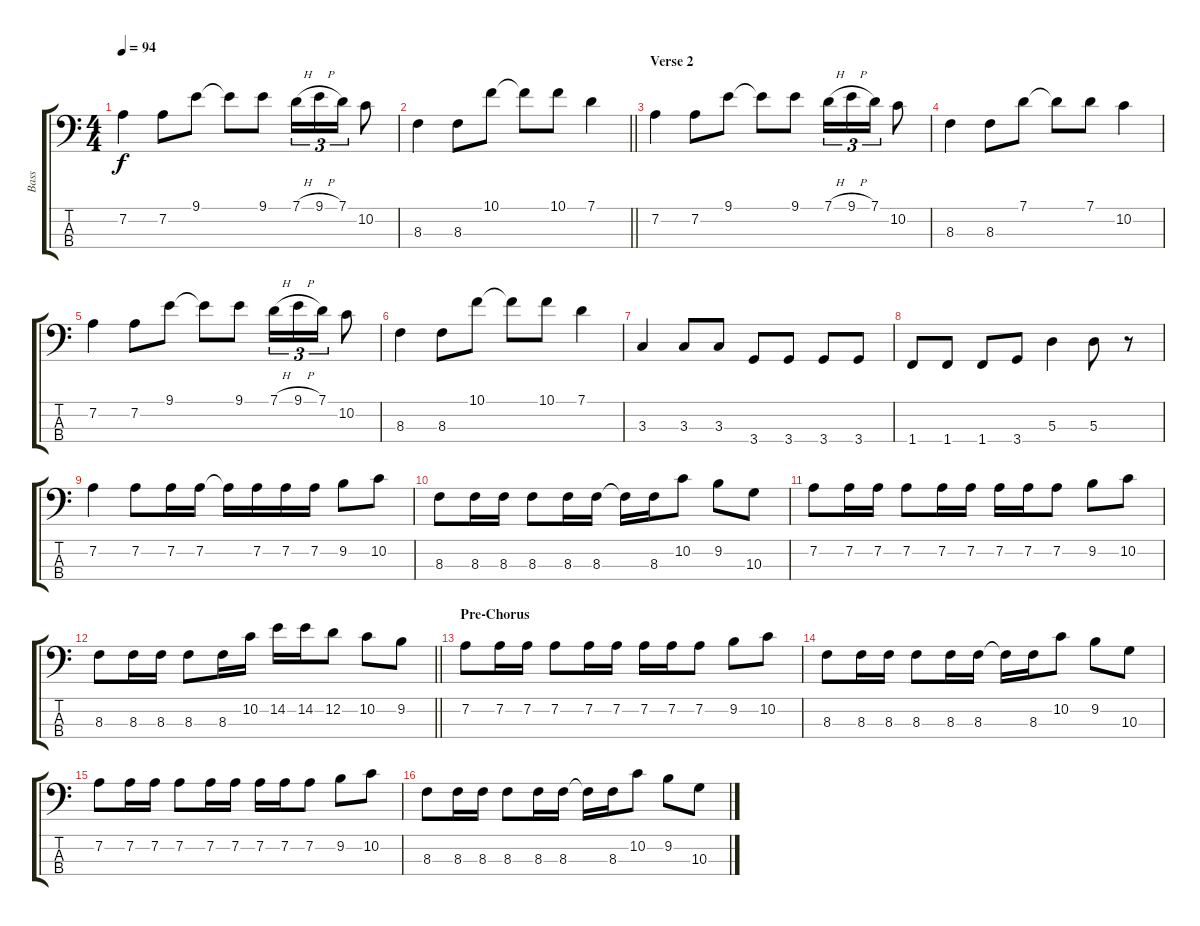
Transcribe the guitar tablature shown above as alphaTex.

\track ("Bass" "Bass") {instrument electricbassfinger}
\staff {score tabs}
\tuning (G2 D2 A1 E1) {hide}
\ts (4 4)
\tempo 94
\clef f4
\ks c
7.2.4{dy f} 7.2.8 9.1.8 9.1{t}.8 9.1.8 7.1{h}.16{tu (3 2)} 9.1{h}.16{tu (3 2)} 7.1.16{tu (3 2)} 10.2.8 |
\barLineRight lightlight
8.3.4 8.3.8 10.1.8 10.1{t}.8 10.1.8 7.1.4 |
\section ("" "Verse 2")
7.2.4 7.2.8 9.1.8 9.1{t}.8 9.1.8 7.1{h}.16{tu (3 2)} 9.1{h}.16{tu (3 2)} 7.1.16{tu (3 2)} 10.2.8 |
8.3.4 8.3.8 7.1.8 7.1{t}.8 7.1.8 10.2.4 |
7.2.4 7.2.8 9.1.8 9.1{t}.8 9.1.8 7.1{h}.16{tu (3 2)} 9.1{h}.16{tu (3 2)} 7.1.16{tu (3 2)} 10.2.8 |
8.3.4 8.3.8 10.1.8 10.1{t}.8 10.1.8 7.1.4 |
3.3.4 3.3.8 3.3.8 3.4.8 3.4.8 3.4.8 3.4.8 |
1.4.8 1.4.8 1.4.8 3.4.8 5.3.4 5.3.8 r.8 |
7.2.4 7.2.8 7.2.16 7.2.16 7.2{t}.16 7.2.16 7.2.16 7.2.16 9.2.8 10.2.8 |
8.3.8 8.3.16 8.3.16 8.3.8 8.3.16 8.3.16 8.3{t}.16 8.3.16 10.2.8 9.2.8 10.3.8 |
7.2.8 7.2.16 7.2.16 7.2.8 7.2.16 7.2.16 7.2.16 7.2.16 7.2.8 9.2.8 10.2.8 |
\barLineRight lightlight
8.3.8 8.3.16 8.3.16 8.3.8 8.3.16 10.2.16 14.2.16 14.2.16 12.2.8 10.2.8 9.2.8 |
\section ("" "Pre-Chorus")
7.2.8 7.2.16 7.2.16 7.2.8 7.2.16 7.2.16 7.2.16 7.2.16 7.2.8 9.2.8 10.2.8 |
8.3.8 8.3.16 8.3.16 8.3.8 8.3.16 8.3.16 8.3{t}.16 8.3.16 10.2.8 9.2.8 10.3.8 |
7.2.8 7.2.16 7.2.16 7.2.8 7.2.16 7.2.16 7.2.16 7.2.16 7.2.8 9.2.8 10.2.8 |
8.3.8 8.3.16 8.3.16 8.3.8 8.3.16 8.3.16 8.3{t}.16 8.3.16 10.2.8 9.2.8 10.3.8
